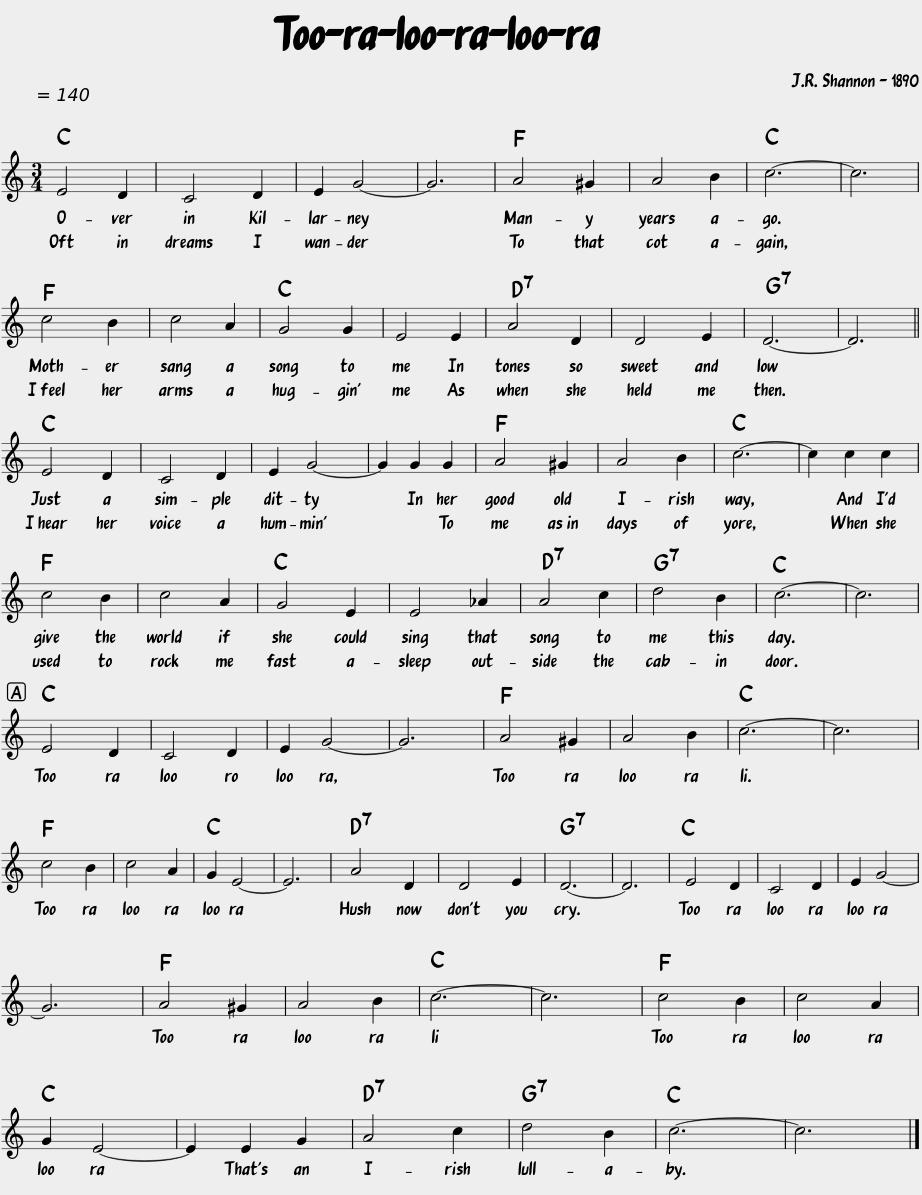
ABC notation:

X:1
L:1/8
M:3/4
I:linebreak $
K:C
V:1 treble
V:1
 E4 D2 | C4 D2 | E2 G4- | G6 | A4 ^G2 | %5
 A4 B2 | c6- | c6 |$ c4 B2 | c4 A2 | %10
 G4 G2 | E4 E2 | A4 D2 | D4 E2 | D6- | %15
 D6 ||$ E4 D2 | C4 D2 | E2 G4- | G2 G2 G2 | %20
 A4 ^G2 | A4 B2 | c6- | c2 c2 c2 |$ c4 B2 | %25
 c4 A2 | G4 E2 | E4 _A2 | A4 c2 | d4 B2 | %30
 c6- | c6 |$ E4 D2 | C4 D2 | E2 G4- | %35
 G6 | A4 ^G2 | A4 B2 | c6- | c6 |$ %40
 c4 B2 | c4 A2 | G2 E4- | E6 | A4 D2 | %45
 D4 E2 | D6- | D6 | E4 D2 | C4 D2 | %50
 E2 G4- |$ G6 | A4 ^G2 | A4 B2 | c6- | %55
 c6 | c4 B2 | c4 A2 |$ G2 E4- | E2 E2 G2 | %60
 A4 c2 | d4 B2 | c6- | c6 |] %64
